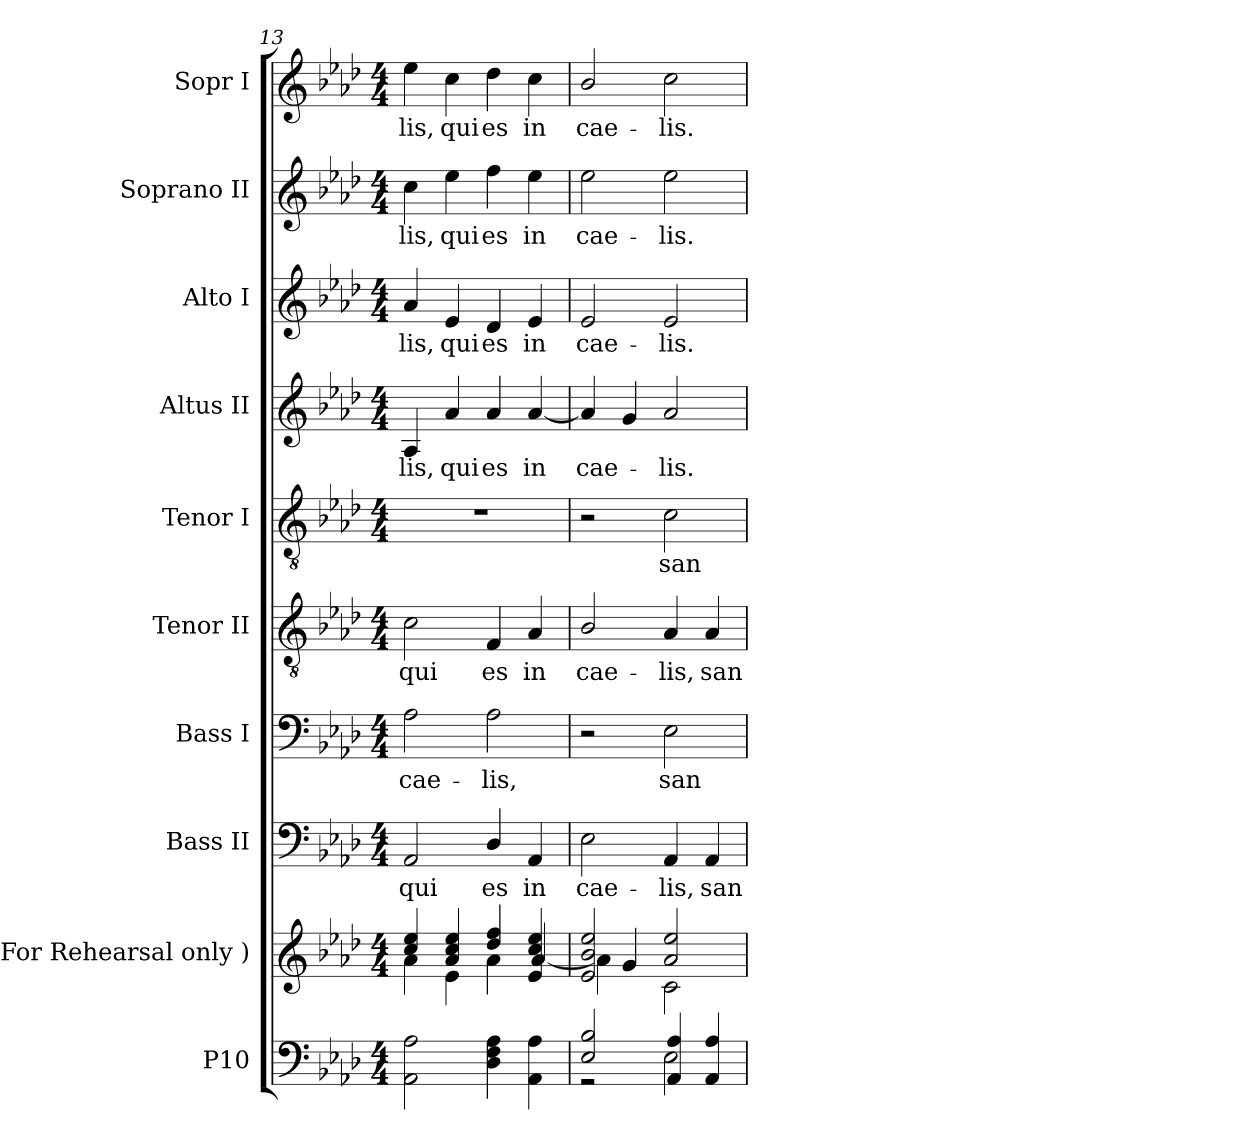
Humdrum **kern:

**kern	**kern	**kern	**text	**kern	**text	**kern	**text	**kern	**text	**kern	**text	**kern	**text	**kern	**text	**kern	**text
*part10	*part9	*part8	*part8	*part7	*part7	*part6	*part6	*part5	*part5	*part4	*part4	*part3	*part3	*part2	*part2	*part1	*part1
*staff10	*staff9	*staff8	*staff8	*staff7	*staff7	*staff6	*staff6	*staff5	*staff5	*staff4	*staff4	*staff3	*staff3	*staff2	*staff2	*staff1	*staff1
*I"P10	*I"( For Rehearsal  only )	*I"Bass II	*	*I"Bass I	*	*I"Tenor II	*	*I"Tenor I	*	*I"Altus II	*	*I"Alto I	*	*I"Soprano II	*	*I"Sopr I	*
*	*I'Reh.	*I'B-II	*	*I'B-I	*	*I'T-II	*	*I'T-I	*	*I'A-II	*	*I'A-I	*	*I'S-II	*	*I'S-I	*
*clefF4	*clefG2	*clefF4	*	*clefF4	*	*clefGv2	*	*clefGv2	*	*clefG2	*	*clefG2	*	*clefG2	*	*clefG2	*
*	*	*	*	*	*	*ITrd7c12	*	*ITrd7c12	*	*	*	*	*	*	*	*	*
*k[b-e-a-d-]	*k[b-e-a-d-]	*k[b-e-a-d-]	*	*k[b-e-a-d-]	*	*k[b-e-a-d-]	*	*k[b-e-a-d-]	*	*k[b-e-a-d-]	*	*k[b-e-a-d-]	*	*k[b-e-a-d-]	*	*k[b-e-a-d-]	*
*A-:	*A-:	*A-:	*	*A-:	*	*A-:	*	*A-:	*	*A-:	*	*A-:	*	*A-:	*	*A-:	*
*M4/4	*M4/4	*M4/4	*	*M4/4	*	*M4/4	*	*M4/4	*	*M4/4	*	*M4/4	*	*M4/4	*	*M4/4	*
=13	=13	=13	=13	=13	=13	=13	=13	=13	=13	=13	=13	=13	=13	=13	=13	=13	=13
*	*^	*	*	*	*	*	*	*	*	*	*	*	*	*	*	*	*
!	!	!	!	!LO:LY:b:color=#000000	!	!	!	!	!	!	!	!	!	!	!	!	!	!
!	!	!	!	!	!	!LO:LY:b:color=#000000	!	!	!	!	!	!	!	!	!	!	!	!
!	!	!	!	!	!	!	!	!LO:LY:b:color=#000000	!	!	!	!	!	!	!	!	!	!
!	!	!	!	!	!	!	!	!	!	!	!	!LO:LY:b:color=#000000	!	!	!	!	!	!
!	!	!	!	!	!	!	!	!	!	!	!	!	!	!LO:LY:b:color=#000000	!	!	!	!
!	!	!	!	!	!	!	!	!	!	!	!	!	!	!	!	!LO:LY:b:color=#000000	!	!
!	!	!	!	!	!	!	!	!	!	!	!	!	!	!	!	!	!	!LO:LY:b:color=#000000
2AA-i\ 2A-i	4cci/ 4ee-i	4a-i\	2AA-i/	qui	2A-i\	cae-	2Ci\	qui	1r	.	4A-i/	-lis,	4a-i/	-lis,	4cci\	-lis,	4ee-i\	-lis,
!	!	!	!	!	!	!	!	!	!	!	!	!LO:LY:b:color=#000000	!	!	!	!	!	!
!	!	!	!	!	!	!	!	!	!	!	!	!	!	!LO:LY:b:color=#000000	!	!	!	!
!	!	!	!	!	!	!	!	!	!	!	!	!	!	!	!	!LO:LY:b:color=#000000	!	!
!	!	!	!	!	!	!	!	!	!	!	!	!	!	!	!	!	!	!LO:LY:b:color=#000000
.	4a-i/ 4cci 4ee-i	4e-i\	.	.	.	.	.	.	.	.	4a-i/	qui	4e-i/	qui	4ee-i\	qui	4cci\	qui
!	!	!	!	!LO:LY:b:color=#000000	!	!	!	!	!	!	!	!	!	!	!	!	!	!
!	!	!	!	!	!	!LO:LY:b:color=#000000	!	!	!	!	!	!	!	!	!	!	!	!
!	!	!	!	!	!	!	!	!LO:LY:b:color=#000000	!	!	!	!	!	!	!	!	!	!
!	!	!	!	!	!	!	!	!	!	!	!	!LO:LY:b:color=#000000	!	!	!	!	!	!
!	!	!	!	!	!	!	!	!	!	!	!	!	!	!LO:LY:b:color=#000000	!	!	!	!
!	!	!	!	!	!	!	!	!	!	!	!	!	!	!	!	!LO:LY:b:color=#000000	!	!
!	!	!	!	!	!	!	!	!	!	!	!	!	!	!	!	!	!	!LO:LY:b:color=#000000
4D-i\ 4Fi 4A-i	4dd-i/ 4ffi	4a-i\	4D-i/	es	2A-i\	-lis,	4FFi/	es	.	.	4a-i/	es	4d-i/	es	4ffi\	es	4dd-i\	es
!	!	!	!	!LO:LY:b:color=#000000	!	!	!	!	!	!	!	!	!	!	!	!	!	!
!	!	!	!	!	!	!	!	!LO:LY:b:color=#000000	!	!	!	!	!	!	!	!	!	!
!	!	!	!	!	!	!	!	!	!	!	!	!LO:LY:b:color=#000000	!	!	!	!	!	!
!	!	!	!	!	!	!	!	!	!	!	!	!	!	!LO:LY:b:color=#000000	!	!	!	!
!	!	!	!	!	!	!	!	!	!	!	!	!	!	!	!	!LO:LY:b:color=#000000	!	!
!	!	!	!	!	!	!	!	!	!	!	!	!	!	!	!	!	!	!LO:LY:b:color=#000000
4AA-i\ 4A-i	4e-i/ 4cci 4ee-i	[4a-i/	4AA-i/	in	.	.	4AA-i/	in	.	.	[4a-i/	in	4e-i/	in	4ee-i\	in	4cci\	in
=14	=14	=14	=14	=14	=14	=14	=14	=14	=14	=14	=14	=14	=14	=14	=14	=14	=14	=14
*^	*	*	*	*	*	*	*	*	*	*	*	*	*	*	*	*	*	*
!	!	!	!	!	!LO:LY:b:color=#000000	!	!	!	!	!	!	!	!	!	!	!	!	!	!
!	!	!	!	!	!	!	!	!	!LO:LY:b:color=#000000	!	!	!	!	!	!	!	!	!	!
!	!	!	!	!	!	!	!	!	!	!	!	!	!LO:LY:b:color=#000000	!	!	!	!	!	!
!	!	!	!	!	!	!	!	!	!	!	!	!	!	!	!LO:LY:b:color=#000000	!	!	!	!
!	!	!	!	!	!	!	!	!	!	!	!	!	!	!	!	!	!LO:LY:b:color=#000000	!	!
!	!	!	!	!	!	!	!	!	!	!	!	!	!	!	!	!	!	!	!LO:LY:b:color=#000000
2E-i/ 2B-i	2r	2e-i/ 2b-i 2ee-i	4a-i\]	2E-i\	cae-	2r	.	2BB-i/	cae-	2r	.	4a-i/]	cae-	2e-i/	cae-	2ee-i\	cae-	2b-i/	cae-
.	.	.	4gi/	.	.	.	.	.	.	.	.	4gi/	.	.	.	.	.	.	.
!	!	!	!	!	!LO:LY:b:color=#000000	!	!	!	!	!	!	!	!	!	!	!	!	!	!
!	!	!	!	!	!	!	!LO:LY:b:color=#000000	!	!	!	!	!	!	!	!	!	!	!	!
!	!	!	!	!	!	!	!	!	!LO:LY:b:color=#000000	!	!	!	!	!	!	!	!	!	!
!	!	!	!	!	!	!	!	!	!	!	!LO:LY:b:color=#000000	!	!	!	!	!	!	!	!
!	!	!	!	!	!	!	!	!	!	!	!	!	!LO:LY:b:color=#000000	!	!	!	!	!	!
!	!	!	!	!	!	!	!	!	!	!	!	!	!	!	!LO:LY:b:color=#000000	!	!	!	!
!	!	!	!	!	!	!	!	!	!	!	!	!	!	!	!	!	!LO:LY:b:color=#000000	!	!
!	!	!	!	!	!	!	!	!	!	!	!	!	!	!	!	!	!	!	!LO:LY:b:color=#000000
2E-i\	4AA-i/ 4A-i	2a-i/ 2ee-i	2ci\	4AA-i/	-lis,	2E-i\	san-	4AA-i/	-lis,	2Ci\	san-	2a-i/	-lis.	2e-i/	-lis.	2ee-i\	-lis.	2cci\	-lis.
!	!	!	!	!	!LO:LY:b:color=#000000	!	!	!	!	!	!	!	!	!	!	!	!	!	!
!	!	!	!	!	!	!	!	!	!LO:LY:b:color=#000000	!	!	!	!	!	!	!	!	!	!
.	4AA-i/ 4A-i	.	.	4AA-i/	san-	.	.	4AA-i/	san-	.	.	.	.	.	.	.	.	.	.
*v	*v	*	*	*	*	*	*	*	*	*	*	*	*	*	*	*	*	*	*
*	*v	*v	*	*	*	*	*	*	*	*	*	*	*	*	*	*	*	*
=	=	=	=	=	=	=	=	=	=	=	=	=	=	=	=	=	=
*-	*-	*-	*-	*-	*-	*-	*-	*-	*-	*-	*-	*-	*-	*-	*-	*-	*-
